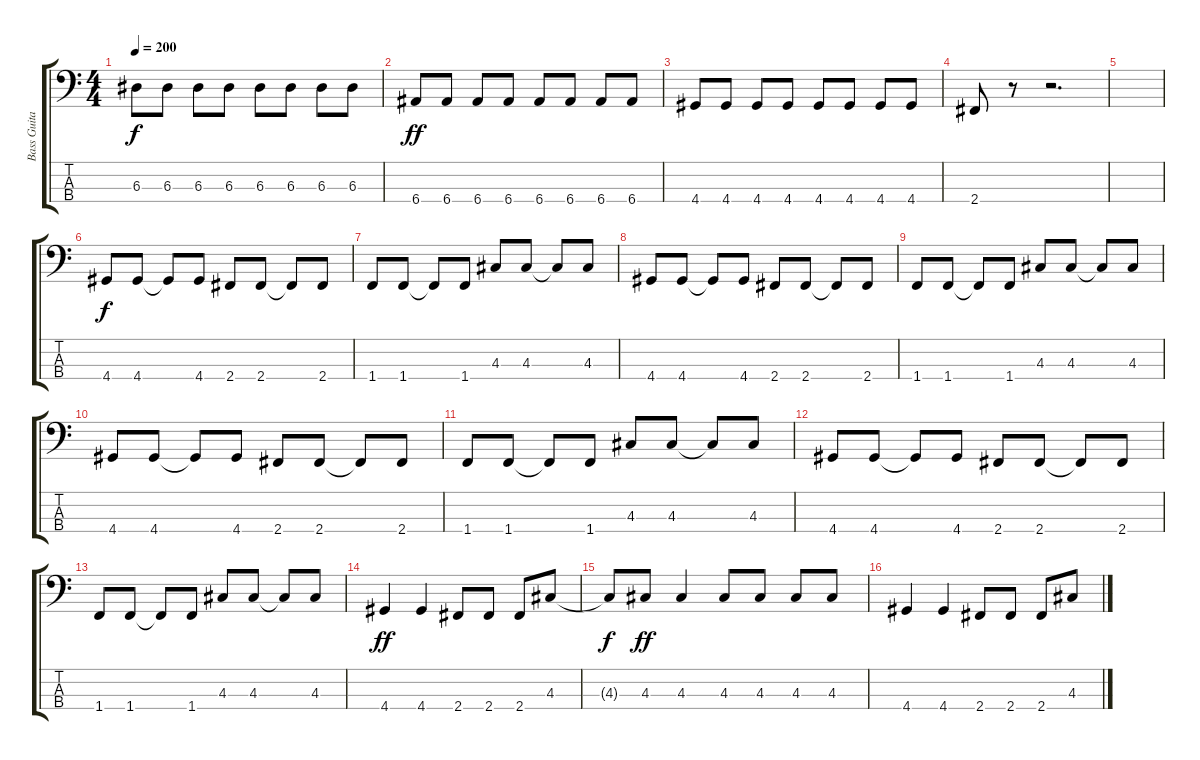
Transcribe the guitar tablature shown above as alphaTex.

\track ("Bass Guitar" "Bass Guita") {instrument electricbasspick}
\staff {score tabs}
\tuning (G2 D2 A1 E1) {hide}
\ts (4 4)
\tempo 200
\clef f4
\ks c
6.3.8{dy f} 6.3.8 6.3.8 6.3.8 6.3.8 6.3.8 6.3.8 6.3.8 |
6.4.8{dy ff} 6.4.8 6.4.8 6.4.8 6.4.8 6.4.8 6.4.8 6.4.8 |
4.4.8 4.4.8 4.4.8 4.4.8 4.4.8 4.4.8 4.4.8 4.4.8 |
2.4.8 r.8 r.2{d} |
|
4.4.8{dy f} 4.4.8 4.4{t}.8 4.4.8 2.4.8 2.4.8 2.4{t}.8 2.4.8 |
1.4.8 1.4.8 1.4{t}.8 1.4.8 4.3.8 4.3.8 4.3{t}.8 4.3.8 |
4.4.8 4.4.8 4.4{t}.8 4.4.8 2.4.8 2.4.8 2.4{t}.8 2.4.8 |
1.4.8 1.4.8 1.4{t}.8 1.4.8 4.3.8 4.3.8 4.3{t}.8 4.3.8 |
4.4.8 4.4.8 4.4{t}.8 4.4.8 2.4.8 2.4.8 2.4{t}.8 2.4.8 |
1.4.8 1.4.8 1.4{t}.8 1.4.8 4.3.8 4.3.8 4.3{t}.8 4.3.8 |
4.4.8 4.4.8 4.4{t}.8 4.4.8 2.4.8 2.4.8 2.4{t}.8 2.4.8 |
1.4.8 1.4.8 1.4{t}.8 1.4.8 4.3.8 4.3.8 4.3{t}.8 4.3.8 |
4.4.4{dy ff} 4.4.4 2.4.8 2.4.8 2.4.8 4.3.8 |
4.3{t}.8{dy f} 4.3.8{dy ff} 4.3.4 4.3.8 4.3.8 4.3.8 4.3.8 |
4.4.4 4.4.4 2.4.8 2.4.8 2.4.8 4.3.8
